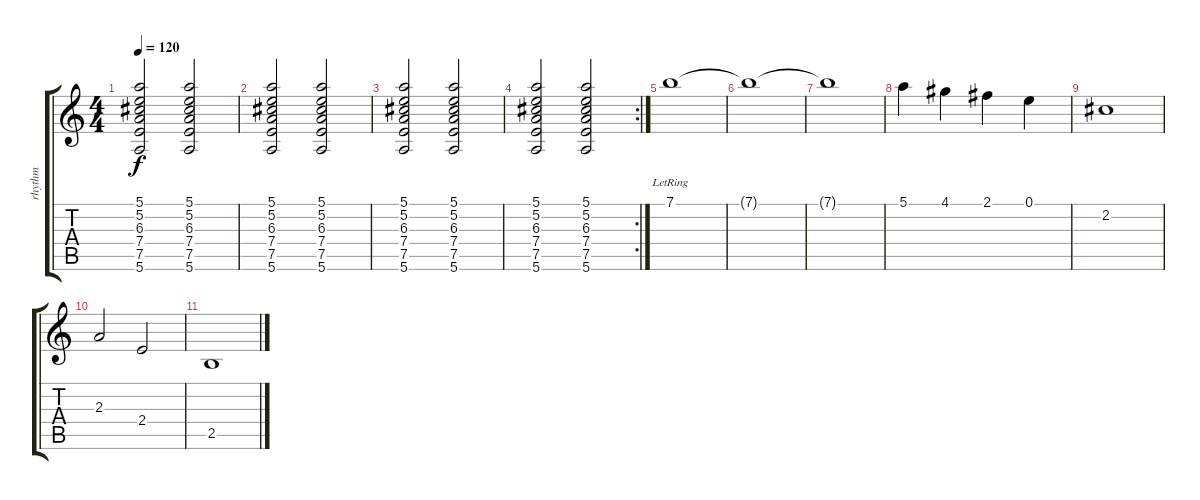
\track ("rhythm" "rhythm") {instrument electricguitarjazz}
\staff {score tabs}
\tuning (E4 B3 G3 D3 A2 E2) {hide}
\ts (4 4)
\tempo 120
\clef g2
\ks c
(5.1 5.2 6.3 7.4 7.5 5.6).2{dy f} (5.1 5.2 6.3 7.4 7.5 5.6).2 |
(5.1 5.2 6.3 7.4 7.5 5.6).2 (5.1 5.2 6.3 7.4 7.5 5.6).2 |
(5.1 5.2 6.3 7.4 7.5 5.6).2 (5.1 5.2 6.3 7.4 7.5 5.6).2 |
\rc 2
(5.1 5.2 6.3 7.4 7.5 5.6).2 (5.1 5.2 6.3 7.4 7.5 5.6).2 |
7.1{lr}.1{volume 11 instrument englishhorn} |
7.1{t}.1 |
7.1{t}.1 |
5.1.4 4.1.4 2.1.4 0.1.4 |
2.2.1 |
2.3.2 2.4.2 |
2.5.1
